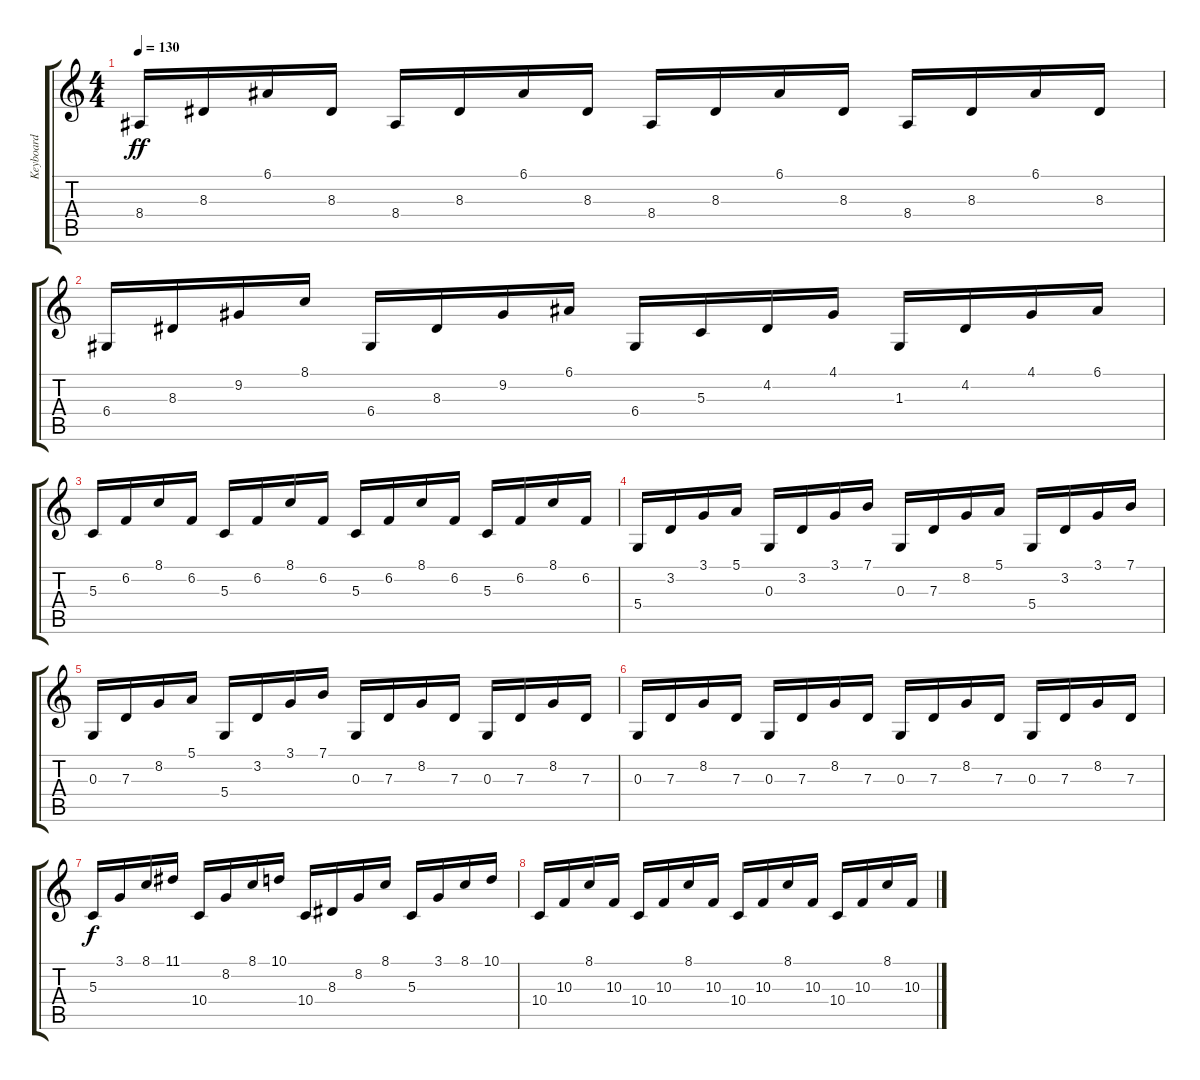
\track ("Keyboard" "Keyboard") {instrument lead8bassandlead}
\staff {score tabs}
\tuning (E4 B3 G3 D3 A2 E2) {hide}
\ts (4 4)
\tempo 130
\clef g2
\ks c
8.4.16{dy ff} 8.3.16 6.1.16 8.3.16 8.4.16 8.3.16 6.1.16 8.3.16 8.4.16 8.3.16 6.1.16 8.3.16 8.4.16 8.3.16 6.1.16 8.3.16 |
6.4.16 8.3.16 9.2.16 8.1.16 6.4.16 8.3.16 9.2.16 6.1.16 6.4.16 5.3.16 4.2.16 4.1.16 1.3.16 4.2.16 4.1.16 6.1.16 |
5.3.16 6.2.16 8.1.16 6.2.16 5.3.16 6.2.16 8.1.16 6.2.16 5.3.16 6.2.16 8.1.16 6.2.16 5.3.16 6.2.16 8.1.16 6.2.16 |
5.4.16 3.2.16 3.1.16 5.1.16 0.3.16 3.2.16 3.1.16 7.1.16 0.3.16 7.3.16 8.2.16 5.1.16 5.4.16 3.2.16 3.1.16 7.1.16 |
0.3.16 7.3.16 8.2.16 5.1.16 5.4.16 3.2.16 3.1.16 7.1.16 0.3.16 7.3.16 8.2.16 7.3.16 0.3.16 7.3.16 8.2.16 7.3.16 |
0.3.16 7.3.16 8.2.16 7.3.16 0.3.16 7.3.16 8.2.16 7.3.16 0.3.16 7.3.16 8.2.16 7.3.16 0.3.16 7.3.16 8.2.16 7.3.16 |
5.3.16{dy f} 3.1.16 8.1.16 11.1.16 10.4.16 8.2.16 8.1.16 10.1.16 10.4.16 8.3.16 8.2.16 8.1.16 5.3.16 3.1.16 8.1.16 10.1.16 |
10.4.16 10.3.16 8.1.16 10.3.16 10.4.16 10.3.16 8.1.16 10.3.16 10.4.16 10.3.16 8.1.16 10.3.16 10.4.16 10.3.16 8.1.16 10.3.16
